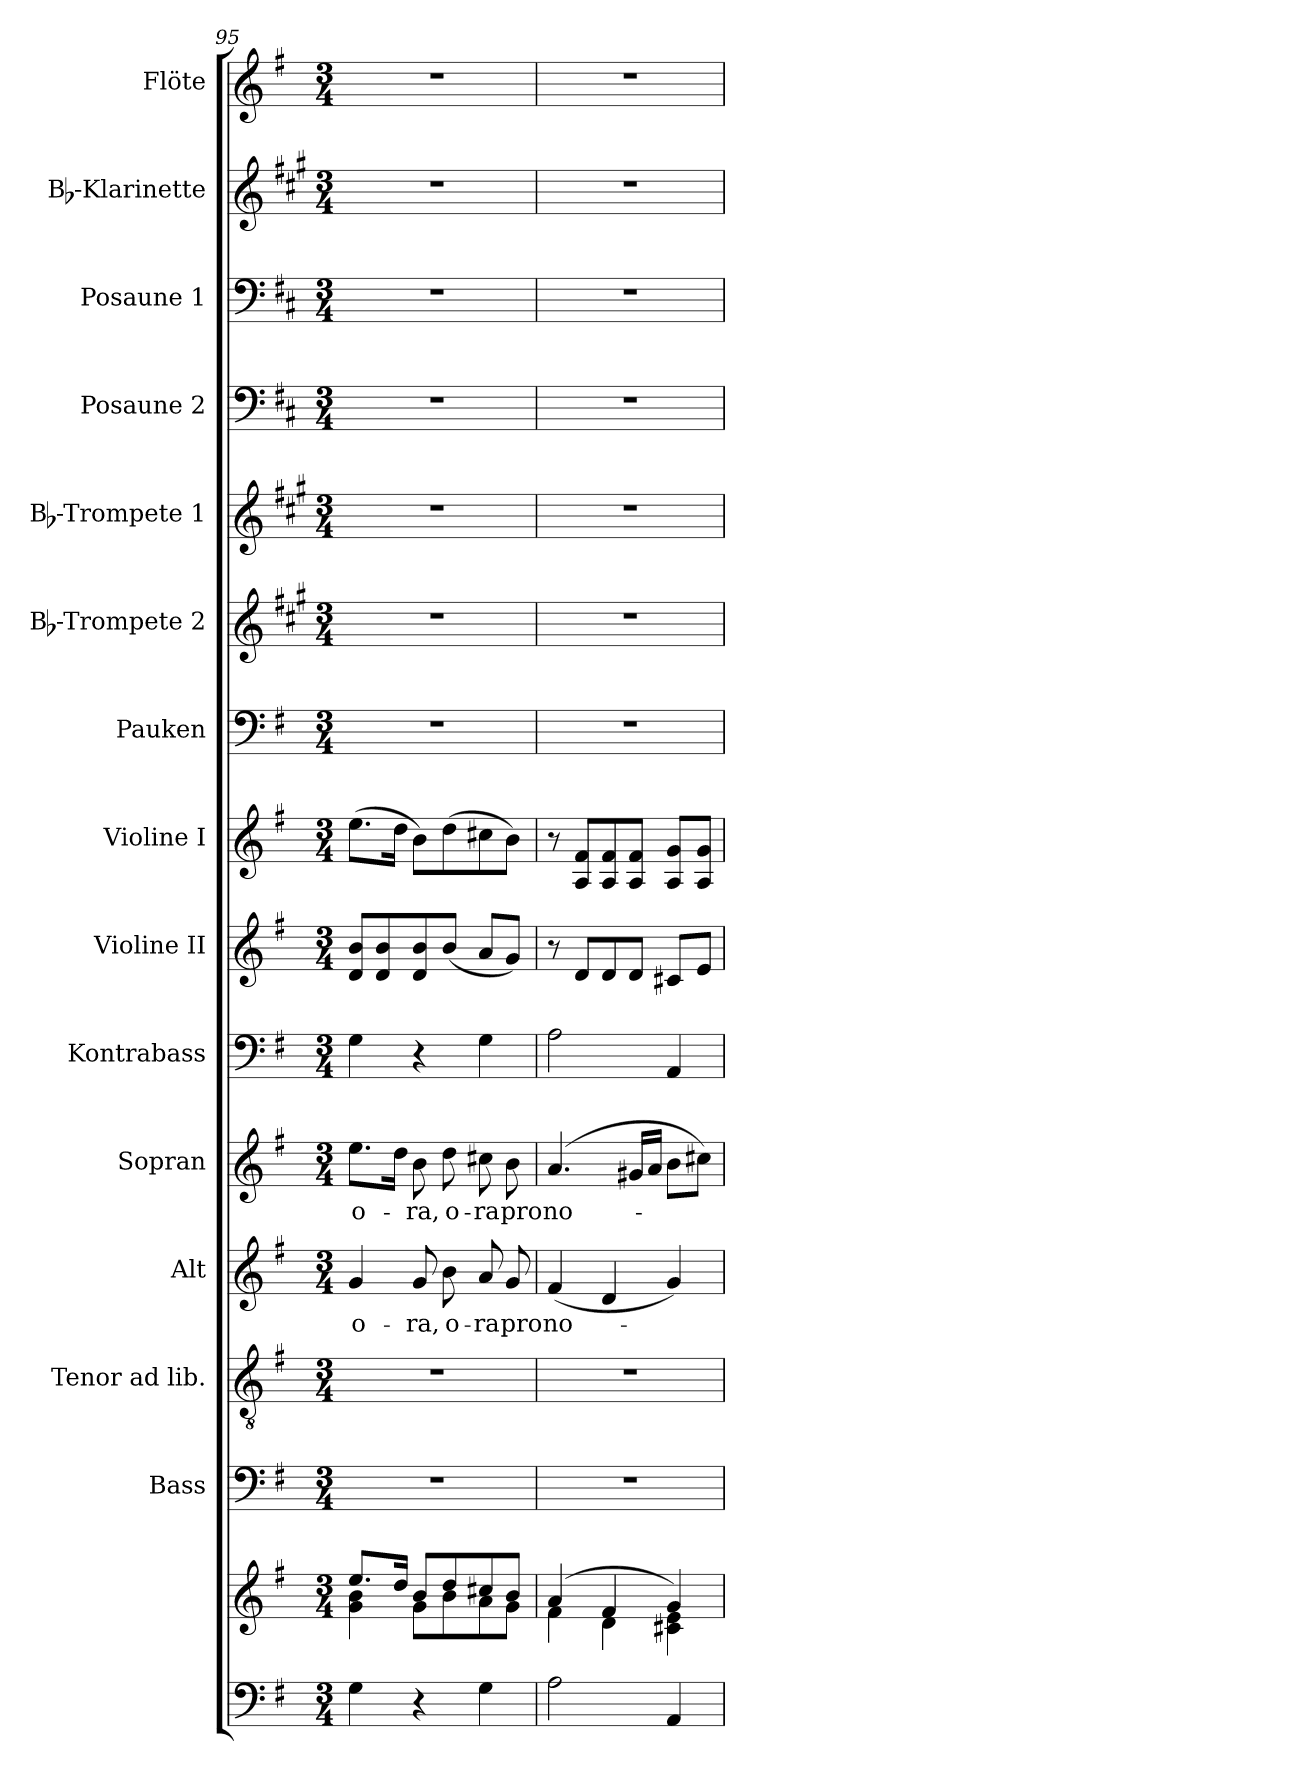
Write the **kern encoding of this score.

**kern	**kern	**kern	**kern	**kern	**text	**kern	**text	**kern	**kern	**kern	**kern	**kern	**kern	**kern	**kern	**kern	**kern
*part15	*part15	*part14	*part13	*part12	*part12	*part11	*part11	*part10	*part9	*part8	*part7	*part6	*part5	*part4	*part3	*part2	*part1
*staff16	*staff15	*staff14	*staff13	*staff12	*staff12	*staff11	*staff11	*staff10	*staff9	*staff8	*staff7	*staff6	*staff5	*staff4	*staff3	*staff2	*staff1
*	*	*I"Bass	*I"Tenor ad lib.	*I"Alt	*	*I"Sopran	*	*I"Kontrabass	*I"Violine II	*I"Violine I	*I"Pauken	*I"Bb-Trompete 2	*I"Bb-Trompete 1	*I"Posaune 2	*I"Posaune 1	*I"Bb-Klarinette	*I"Flöte
*	*	*I'B.	*I'T.	*I'A.	*	*I'S.	*	*I'Kb.	*I'Vl. II	*I'Vl. I	*I'Pk.	*I'Bb Trp. 2	*I'Bb Trp. 1	*I'Pos. 2	*I'Pos. 1	*I'Bb Kl.	*I'Fl.
*clefF4	*clefG2	*clefF4	*clefGv2	*clefG2	*	*clefG2	*	*clefF4	*clefG2	*clefG2	*clefF4	*clefG2	*clefG2	*clefF4	*clefF4	*clefG2	*clefG2
*	*	*	*	*	*	*	*	*ITrd7c12	*	*	*	*ITrd1c2	*ITrd1c2	*ITrd4c7	*ITrd4c7	*ITrd1c2	*
*k[f#]	*k[f#]	*k[f#]	*k[f#]	*k[f#]	*	*k[f#]	*	*k[f#]	*k[f#]	*k[f#]	*k[f#]	*k[f#]	*k[f#]	*k[f#]	*k[f#]	*k[f#]	*k[f#]
*G:	*G:	*G:	*G:	*G:	*	*G:	*	*G:	*G:	*G:	*G:	*G:	*G:	*G:	*G:	*G:	*G:
*M3/4	*M3/4	*M3/4	*M3/4	*M3/4	*	*M3/4	*	*M3/4	*M3/4	*M3/4	*M3/4	*M3/4	*M3/4	*M3/4	*M3/4	*M3/4	*M3/4
=95	=95	=95	=95	=95	=95	=95	=95	=95	=95	=95	=95	=95	=95	=95	=95	=95	=95
*	*^	*	*	*	*	*	*	*	*	*	*	*	*	*	*	*	*
!	!	!	!	!	!	!LO:LY:b	!	!LO:LY:b	!	!	!	!	!	!	!	!	!	!
4G\	8.ee/L	4g\ 4b\	2.r	2.r	4g/	o-	8.ee\L	o-	4GG\	8d/ 8b/L	(>8.ee\L	2.r	2.r	2.r	2.r	2.r	2.r	2.r
.	.	.	.	.	.	.	.	.	.	8d/ 8b/	.	.	.	.	.	.	.	.
.	16dd/Jk	.	.	.	.	.	16dd\Jk	.	.	.	16dd\Jk	.	.	.	.	.	.	.
!	!	!	!	!	!	!LO:LY:b	!	!LO:LY:b	!	!	!	!	!	!	!	!	!	!
4r	8b/L	8g\L	.	.	8g/	-ra,	8b\	-ra,	4r	8d/ 8b/	8b\L)	.	.	.	.	.	.	.
!	!	!	!	!	!	!LO:LY:b	!	!LO:LY:b	!	!	!	!	!	!	!	!	!	!
.	8dd/	8b\	.	.	8b\	o-	8dd\	o-	.	(<8b/J	(>8dd\	.	.	.	.	.	.	.
!	!	!	!	!	!	!LO:LY:b	!	!LO:LY:b	!	!	!	!	!	!	!	!	!	!
4G\	8cc#X/	8a\	.	.	8a/	-ra	8cc#X\	-ra	4GG\	8a/L	8cc#X\	.	.	.	.	.	.	.
!	!	!	!	!	!	!LO:LY:b	!	!LO:LY:b	!	!	!	!	!	!	!	!	!	!
.	8b/J	8g\J	.	.	8g/	pro	8b\	pro	.	8g/J)	8b\J)	.	.	.	.	.	.	.
=96	=96	=96	=96	=96	=96	=96	=96	=96	=96	=96	=96	=96	=96	=96	=96	=96	=96	=96
!	!	!	!	!	!	!LO:LY:b	!	!LO:LY:b	!	!	!	!	!	!	!	!	!	!
2A\	(4a/	4f#\	2.r	2.r	(<4f#/	no-	(4.a/	no-	2AA\	8r	8r	2.r	2.r	2.r	2.r	2.r	2.r	2.r
.	.	.	.	.	.	.	.	.	.	8d/L	8A/ 8f#/L	.	.	.	.	.	.	.
.	4f#/	4d\	.	.	4d/	.	.	.	.	8d/	8A/ 8f#/	.	.	.	.	.	.	.
.	.	.	.	.	.	.	16g#X/LL	.	.	8d/J	8A/ 8f#/J	.	.	.	.	.	.	.
.	.	.	.	.	.	.	16a/JJ	.	.	.	.	.	.	.	.	.	.	.
4AA/	4g/)	4c#X\ 4e\	.	.	4g/)	.	8b\L	.	4AAA/	8c#X/L	8A/ 8g/L	.	.	.	.	.	.	.
.	.	.	.	.	.	.	8cc#X\J)	.	.	8e/J	8A/ 8g/J	.	.	.	.	.	.	.
*	*v	*v	*	*	*	*	*	*	*	*	*	*	*	*	*	*	*	*
=	=	=	=	=	=	=	=	=	=	=	=	=	=	=	=	=	=
*-	*-	*-	*-	*-	*-	*-	*-	*-	*-	*-	*-	*-	*-	*-	*-	*-	*-
